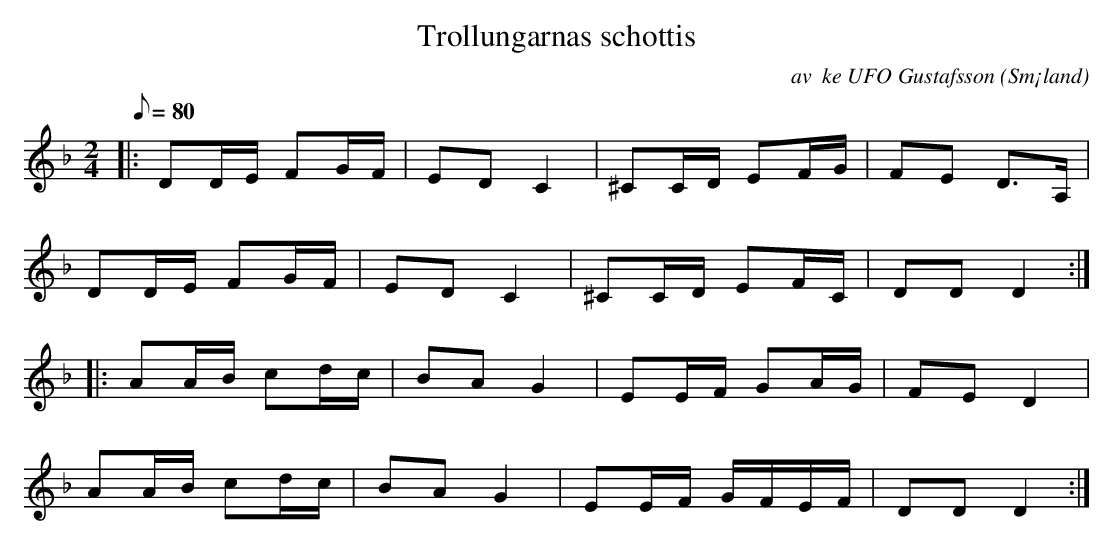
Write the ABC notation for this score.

X:1
T:Trollungarnas schottis
C:av  ke UFO Gustafsson
O:Sm¡land
M:2/4
L:1/8
K:F
Q:80
|: DD/E/  FG/F/ | ED C2 | ^CC/D/ EF/G/ | FE D>A, |
 DD/E/  FG/F/ | ED C2 |  ^CC/D/ EF/C/ | DD D2 :|
|: AA/B/ cd/c/ | BA G2 | EE/F/ GA/G/ | FE D2 |
 AA/B/ cd/c/ | BA G2 | EE/F/ G/F/E/F/ | DD D2 :|
